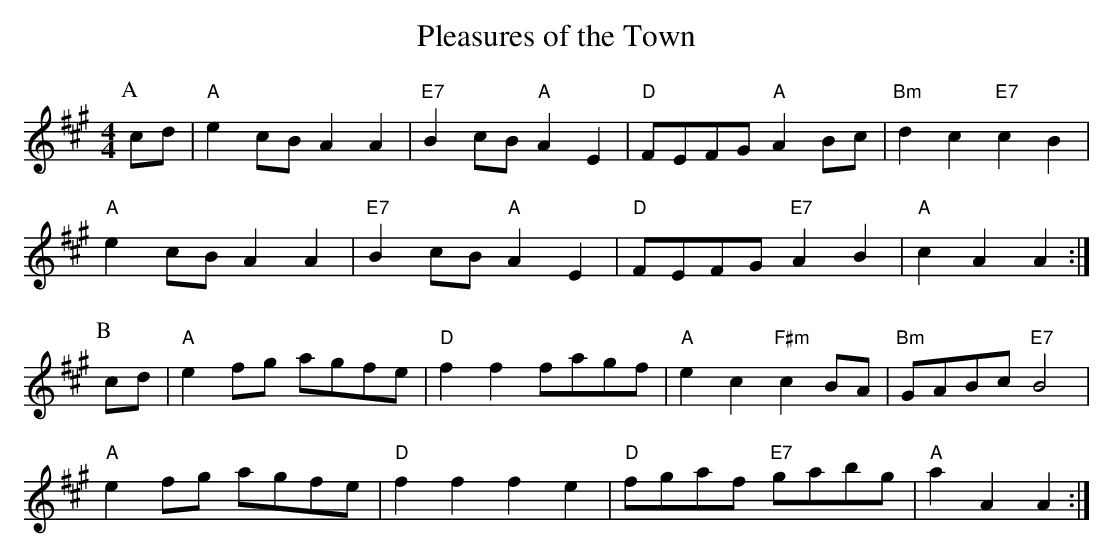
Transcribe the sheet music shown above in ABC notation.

X:1
T:Pleasures of the Town
M:4/4
L:1/4
K:A
P:A
c/2d/2 |\
"A"ec/2B/2 AA | "E7"Bc/2B/2 "A"AE | "D"F/2E/2F/2G/2 "A"AB/2c/2 | "Bm"dc "E7"cB |
"A"ec/2B/2 AA | "E7"Bc/2B/2 "A"AE | "D"F/2E/2F/2G/2 "E7"AB | "A"cA A :|
P:B
c/2d/2 |\
"A"ef/2g/2 a/2g/2f/2e/2 | "D"ff f/2a/2g/2f/2 | "A"ec "F#m"cB/2A/2 | "Bm"G/2A/2B/2c/2 "E7"B2 |
"A"ef/2g/2 a/2g/2f/2e/2 | "D"ff fe | "D"f/2g/2a/2f/2 "E7"g/2a/2b/2g/2 | "A"aA A :|
